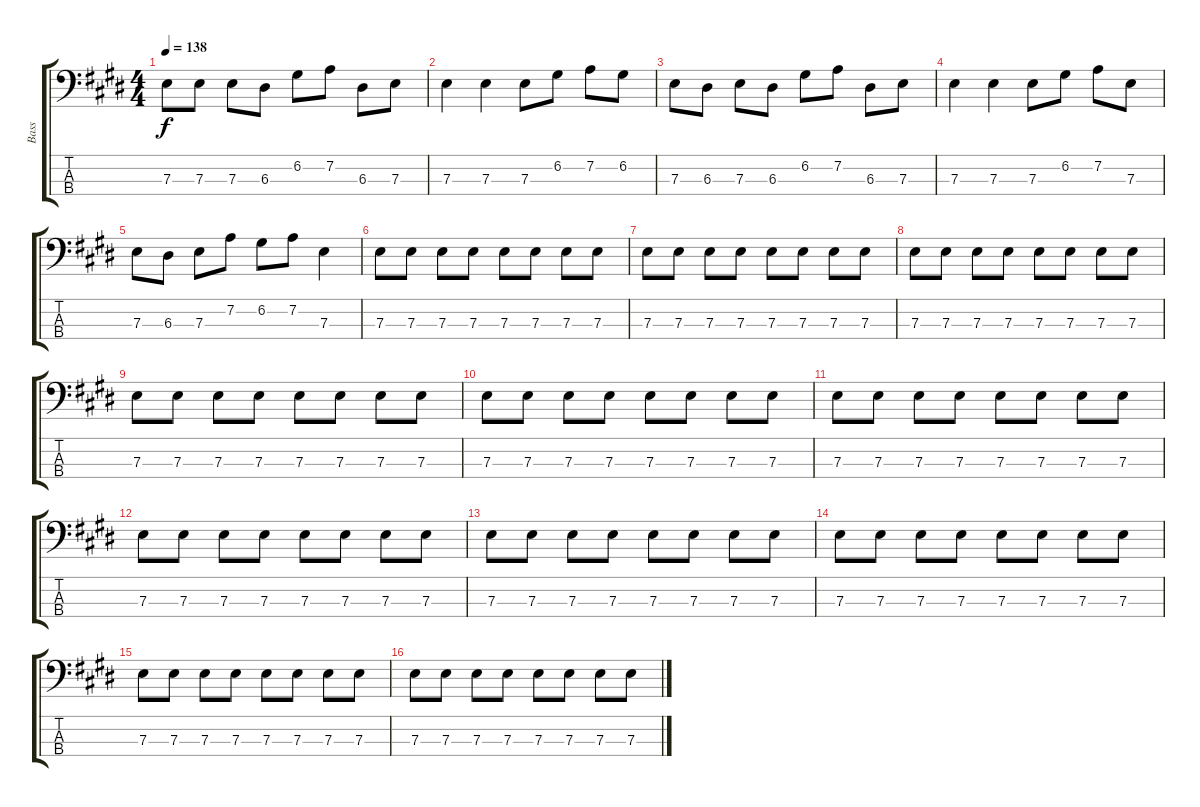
\track ("Bass" "Bass") {instrument electricbasspick}
\staff {score tabs}
\tuning (G2 D2 A1 E1) {hide}
\ts (4 4)
\tempo 138
\clef f4
\ks c#minor
7.3.8{dy f} 7.3.8 7.3.8 6.3.8 6.2.8 7.2.8 6.3.8 7.3.8 |
\ks e
7.3.4 7.3.4 7.3.8 6.2.8 7.2.8 6.2.8 |
\ks c#minor
7.3.8 6.3.8 7.3.8 6.3.8 6.2.8 7.2.8 6.3.8 7.3.8 |
7.3.4 7.3.4 7.3.8 6.2.8 7.2.8 7.3.8 |
7.3.8 6.3.8 7.3.8 7.2.8 6.2.8 7.2.8 7.3.4 |
\ks e
7.3.8 7.3.8 7.3.8 7.3.8 7.3.8 7.3.8 7.3.8 7.3.8 |
\ks c#minor
7.3.8 7.3.8 7.3.8 7.3.8 7.3.8 7.3.8 7.3.8 7.3.8 |
7.3.8 7.3.8 7.3.8 7.3.8 7.3.8 7.3.8 7.3.8 7.3.8 |
7.3.8 7.3.8 7.3.8 7.3.8 7.3.8 7.3.8 7.3.8 7.3.8 |
\ks e
7.3.8 7.3.8 7.3.8 7.3.8 7.3.8 7.3.8 7.3.8 7.3.8 |
\ks c#minor
7.3.8 7.3.8 7.3.8 7.3.8 7.3.8 7.3.8 7.3.8 7.3.8 |
7.3.8 7.3.8 7.3.8 7.3.8 7.3.8 7.3.8 7.3.8 7.3.8 |
7.3.8 7.3.8 7.3.8 7.3.8 7.3.8 7.3.8 7.3.8 7.3.8 |
\ks e
7.3.8 7.3.8 7.3.8 7.3.8 7.3.8 7.3.8 7.3.8 7.3.8 |
\ks c#minor
7.3.8 7.3.8 7.3.8 7.3.8 7.3.8 7.3.8 7.3.8 7.3.8 |
7.3.8 7.3.8 7.3.8 7.3.8 7.3.8 7.3.8 7.3.8 7.3.8
